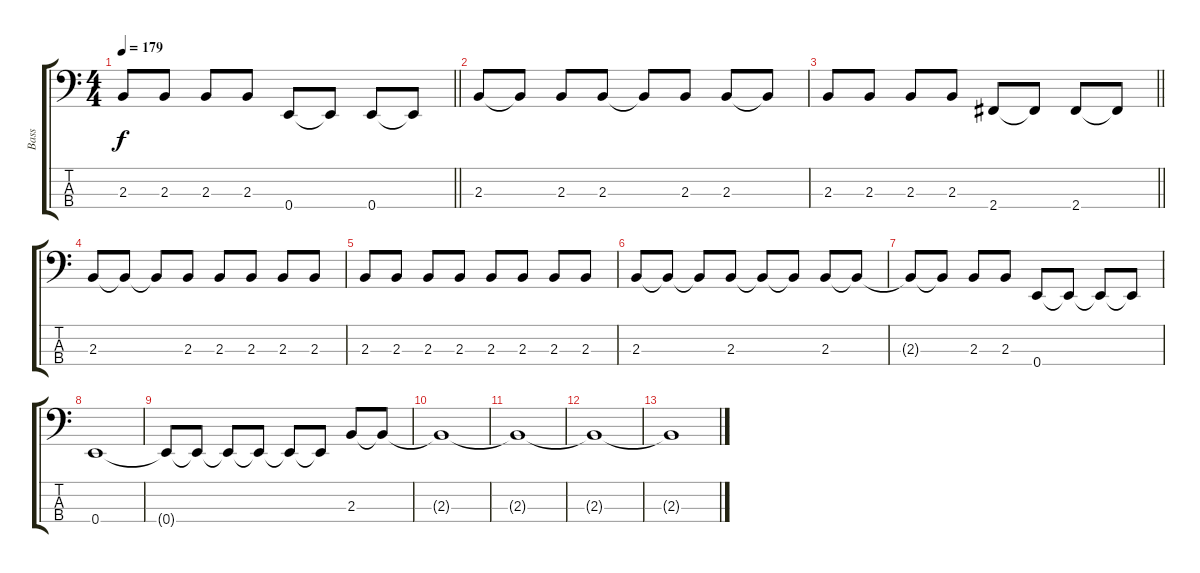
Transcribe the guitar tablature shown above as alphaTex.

\track ("Bass" "Bass") {instrument electricbassfinger}
\staff {score tabs}
\tuning (G2 D2 A1 E1) {hide}
\ts (4 4)
\tempo 179
\clef f4
\barLineRight lightlight
\ks c
2.3.8{dy f} 2.3.8 2.3.8 2.3.8 0.4.8 0.4{t}.8 0.4.8 0.4{t}.8 |
2.3.8 2.3{t}.8 2.3.8 2.3.8 2.3{t}.8 2.3.8 2.3.8 2.3{t}.8 |
\barLineRight lightlight
2.3.8 2.3.8 2.3.8 2.3.8 2.4.8 2.4{t}.8 2.4.8 2.4{t}.8 |
2.3.8 2.3{t}.8 2.3{t}.8 2.3.8 2.3.8 2.3.8 2.3.8 2.3.8 |
2.3.8 2.3.8 2.3.8 2.3.8 2.3.8 2.3.8 2.3.8 2.3.8 |
2.3.8 2.3{t}.8 2.3{t}.8 2.3.8 2.3{t}.8 2.3{t}.8 2.3.8 2.3{t}.8 |
2.3{t}.8 2.3{t}.8 2.3.8 2.3.8 0.4.8 0.4{t}.8 0.4{t}.8 0.4{t}.8 |
0.4.1 |
0.4{t}.8 0.4{t}.8 0.4{t}.8 0.4{t}.8 0.4{t}.8 0.4{t}.8 2.3.8 2.3{t}.8 |
2.3{t}.1 |
2.3{t}.1 |
2.3{t}.1 |
2.3{t}.1
